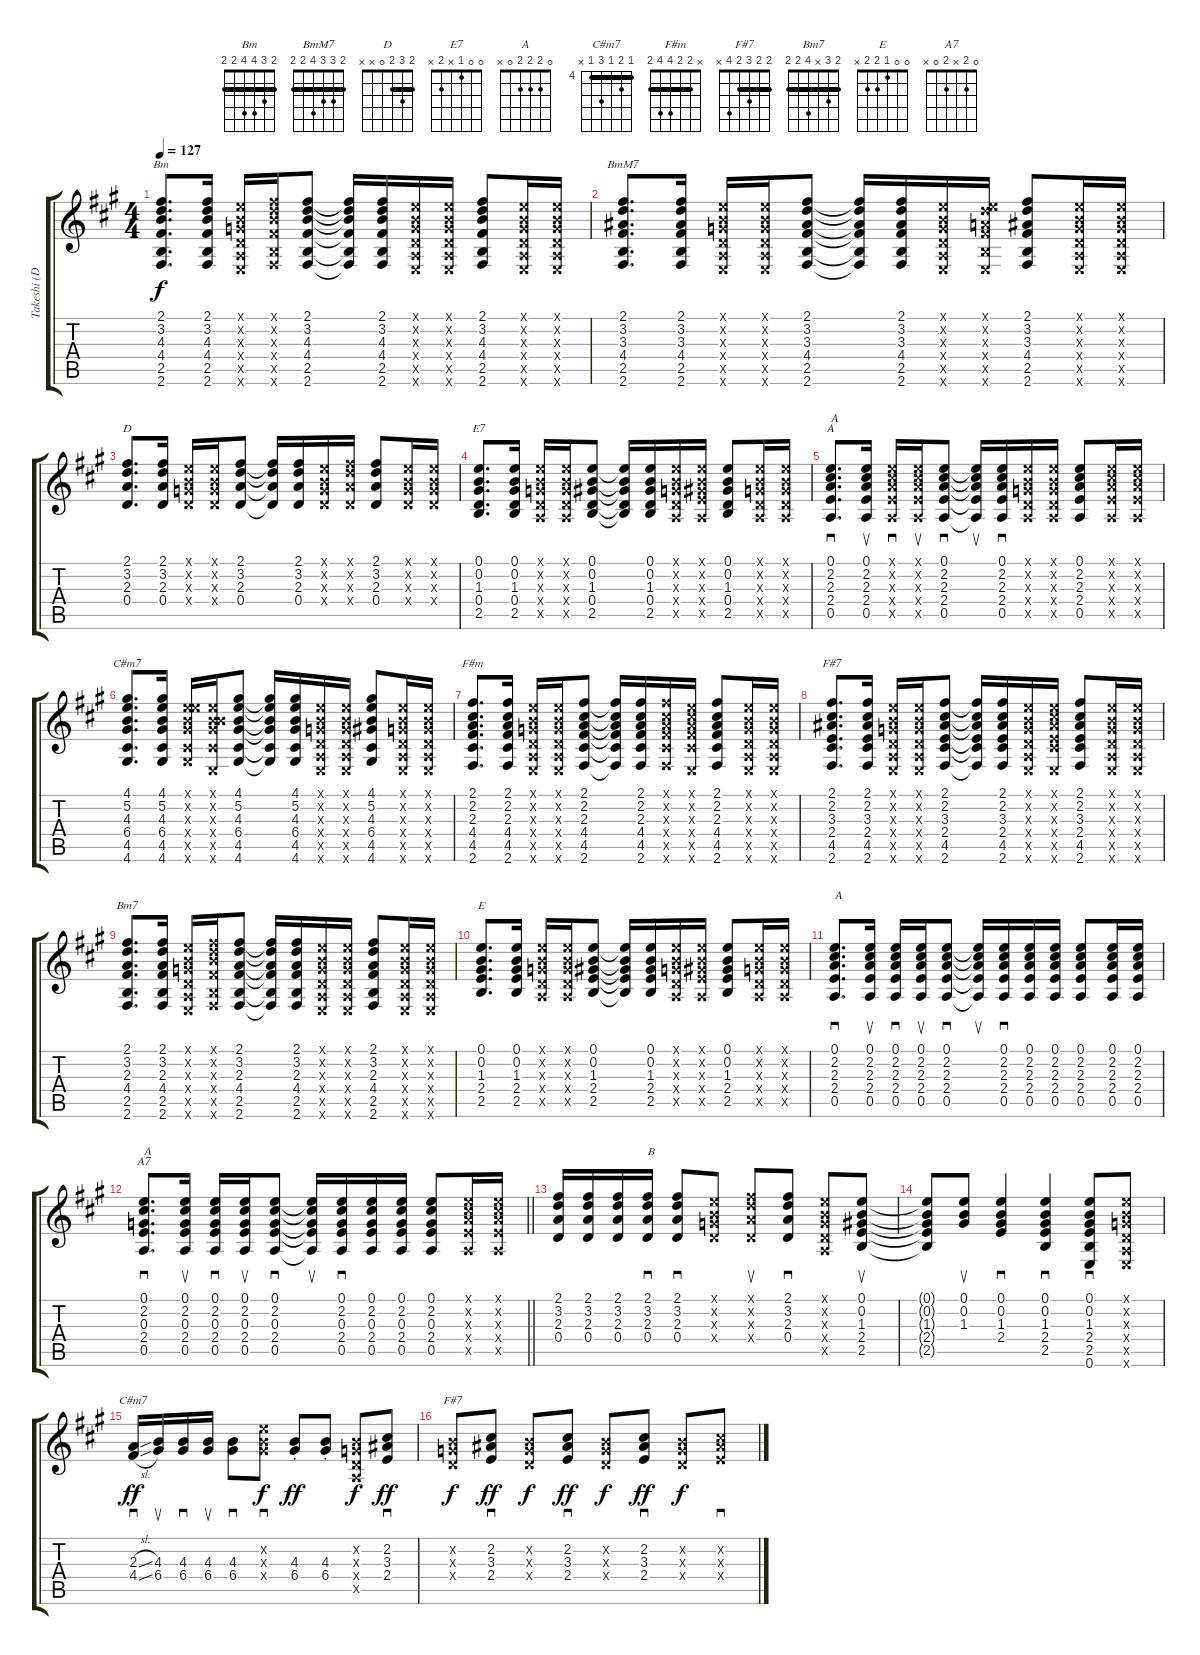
\track ("Takeshi (Depa) Miura" "Takeshi (D") {instrument acousticguitarsteel}
\staff {score tabs}
\tuning (E4 B3 G3 D3 A2 E2) {hide}
\chord ("Bm" 2 3 4 4 2 2) {barre 2}
\chord ("BmM7" 2 3 3 4 2 2) {barre 2}
\chord ("D" 2 3 2 0 x x) {barre 2}
\chord ("E7" 0 0 1 x 2 x)
\chord ("A" 0 2 2 2 0 x)
\chord ("C#m7" x 5 4 6 4 4) {firstfret 4 barre 4}
\chord ("F#m" x 2 2 4 4 2) {barre 2}
\chord ("F#7" x 2 3 2 4 2) {barre 2}
\chord ("Bm7" 2 3 x 4 2 2) {barre 2}
\chord ("E" 0 0 1 2 2 x)
\chord ("A7" 0 2 x 2 0 x)
\chord ("C#m7" 4 5 4 6 4 x) {firstfret 4 barre 4}
\chord ("F#7" 2 2 3 2 4 x) {barre 2}
\ts (4 4)
\tempo 127
\clef g2
\ks a
(2.1 3.2 4.3 4.4 2.5 2.6).8{d ch "Bm" dy f} (2.1 3.2 4.3 4.4 2.5 2.6).16 (0.1{x} 0.2{x} 0.3{x} 0.4{x} 0.5{x} 0.6{x}).16 (2.1{x} 3.2{x} 4.3{x} 4.4{x} 2.5{x} 2.6{x}).16 (2.1 3.2 4.3 4.4 2.5 2.6).8 (2.1{t} 3.2{t} 4.3{t} 4.4{t} 2.5{t} 2.6{t}).16 (2.1 3.2 4.3 4.4 2.5 2.6).16 (0.1{x} 0.2{x} 0.3{x} 0.4{x} 0.5{x} 0.6{x}).16 (0.1{x} 0.2{x} 0.3{x} 0.4{x} 0.5{x} 0.6{x}).16 (2.1 3.2 4.3 4.4 2.5 2.6).8 (0.1{x} 0.2{x} 0.3{x} 0.4{x} 0.5{x} 0.6{x}).16 (0.1{x} 0.2{x} 0.3{x} 0.4{x} 0.5{x} 0.6{x}).16 |
(2.1 3.2 3.3 4.4 2.5 2.6).8{d ch "BmM7"} (2.1 3.2 3.3 4.4 2.5 2.6).16 (0.1{x} 0.2{x} 0.3{x} 0.4{x} 0.5{x} 0.6{x}).16 (0.1{x} 0.2{x} 0.3{x} 0.4{x} 0.5{x} 0.6{x}).16 (2.1 3.2 3.3 4.4 2.5 2.6).8 (2.1{t} 3.2{t} 3.3{t} 4.4{t} 2.5{t} 2.6{t}).16 (2.1 3.2 3.3 4.4 2.5 2.6).16 (0.1{x} 0.2{x} 0.3{x} 0.4{x} 0.5{x} 0.6{x}).16 (0.1{x} 3.2{x} 2.3{x} 4.4{x} 2.5{x} 0.6{x}).16 (2.1 3.2 3.3 4.4 2.5 2.6).8 (0.1{x} 0.2{x} 0.3{x} 0.4{x} 0.5{x} 0.6{x}).16 (0.1{x} 0.2{x} 0.3{x} 0.4{x} 0.5{x} 0.6{x}).16 |
(2.1 3.2 2.3 0.4).8{d ch "D"} (2.1 3.2 2.3 0.4).16 (0.1{x} 0.2{x} 0.3{x} 0.4{x}).16 (0.1{x} 0.2{x} 0.3{x} 0.4{x}).16 (2.1 3.2 2.3 0.4).8 (2.1{t} 3.2{t} 2.3{t} 0.4{t}).16 (2.1 3.2 2.3 0.4).16 (0.1{x} 0.2{x} 0.3{x} 0.4{x}).16 (2.1{x} 3.2{x} 2.3{x} 0.4{x}).16 (2.1 3.2 2.3 0.4).8 (0.1{x} 0.2{x} 0.3{x} 0.4{x}).16 (0.1{x} 0.2{x} 0.3{x} 0.4{x}).16 |
(0.1 0.2 1.3 0.4 2.5).8{d ch "E7"} (0.1 0.2 1.3 0.4 2.5).16 (0.1{x} 0.2{x} 0.3{x} 0.4{x} 0.5{x}).16 (0.1{x} 0.2{x} 0.3{x} 0.4{x} 0.5{x}).16 (0.1 0.2 1.3 0.4 2.5).8 (0.1{t} 0.2{t} 1.3{t} 0.4{t} 2.5{t}).16 (0.1 0.2 1.3 0.4 2.5).16 (0.1{x} 0.2{x} 0.3{x} 0.4{x} 0.5{x}).16 (0.1{x} 0.2{x} 1.3{x} 2.4{x} 0.5{x}).16 (0.1 0.2 1.3 0.4 2.5).8 (0.1{x} 0.2{x} 0.3{x} 0.4{x} 0.5{x}).16 (0.1{x} 0.2{x} 0.3{x} 0.4{x} 0.5{x}).16 |
(0.1 2.2 2.3 2.4 0.5).8{d sd ch "A" txt "A"} (0.1 2.2 2.3 2.4 0.5).16{su} (0.1{x} 2.2{x} 2.3{x} 2.4{x} 0.5{x}).16{sd} (0.1{x} 2.2{x} 2.3{x} 2.4{x} 0.5{x}).16{su} (0.1 2.2 2.3 2.4 0.5).8{sd} (0.1{t} 2.2{t} 2.3{t} 2.4{t} 0.5{t}).16{su} (0.1 2.2 2.3 2.4 0.5).16{sd} (0.1{x} 0.2{x} 0.3{x} 0.4{x} 0.5{x}).16 (0.1{x} 0.2{x} 0.3{x} 0.4{x} 0.5{x}).16 (0.1 2.2 2.3 2.4 0.5).8 (0.1{x} 2.2{x} 2.3{x} 2.4{x} 0.5{x}).16 (0.1{x} 2.2{x} 2.3{x} 2.4{x} 0.5{x}).16 |
(4.1 5.2 4.3 6.4 4.5 4.6).8{d ch "C#m7"} (4.1 5.2 4.3 6.4 4.5 4.6).16 (0.1{x} 5.2{x} 4.3{x} 6.4{x} 4.5{x} 4.6{x}).16 (0.1{x} 0.2{x} 4.3{x} 6.4{x} 4.5{x} 0.6{x}).16 (4.1 5.2 4.3 6.4 4.5 4.6).8 (4.1{t} 5.2{t} 4.3{t} 6.4{t} 4.5{t} 4.6{t}).16 (4.1 5.2 4.3 6.4 4.5 4.6).16 (0.1{x} 0.2{x} 0.3{x} 0.4{x} 0.5{x} 0.6{x}).16 (0.1{x} 0.2{x} 0.3{x} 0.4{x} 0.5{x} 0.6{x}).16 (4.1 5.2 4.3 6.4 4.5 4.6).8 (0.1{x} 0.2{x} 0.3{x} 0.4{x} 0.5{x} 0.6{x}).16 (0.1{x} 0.2{x} 0.3{x} 0.4{x} 0.5{x} 0.6{x}).16 |
(2.1 2.2 2.3 4.4 4.5 2.6).8{d ch "F#m"} (2.1 2.2 2.3 4.4 4.5 2.6).16 (0.1{x} 0.2{x} 0.3{x} 0.4{x} 0.5{x} 0.6{x}).16 (0.1{x} 0.2{x} 0.3{x} 0.4{x} 0.5{x} 0.6{x}).16 (2.1 2.2 2.3 4.4 4.5 2.6).8 (2.1{t} 2.2{t} 2.3{t} 4.4{t} 4.5{t} 2.6{t}).16 (2.1 2.2 2.3 4.4 4.5 2.6).16 (2.1{x} 2.2{x} 2.3{x} 4.4{x} 4.5{x} 2.6{x}).16 (0.1{x} 2.2{x} 2.3{x} 4.4{x} 4.5{x} 0.6{x}).16 (2.1 2.2 2.3 4.4 4.5 2.6).8 (0.1{x} 0.2{x} 0.3{x} 0.4{x} 0.5{x} 0.6{x}).16 (0.1{x} 0.2{x} 0.3{x} 0.4{x} 0.5{x} 0.6{x}).16 |
(2.1 2.2 3.3 2.4 4.5 2.6).8{d ch "F#7"} (2.1 2.2 3.3 2.4 4.5 2.6).16 (0.1{x} 0.2{x} 0.3{x} 0.4{x} 0.5{x} 0.6{x}).16 (0.1{x} 0.2{x} 0.3{x} 0.4{x} 0.5{x} 0.6{x}).16 (2.1 2.2 3.3 2.4 4.5 2.6).8 (2.1{t} 2.2{t} 3.3{t} 2.4{t} 4.5{t} 2.6{t}).16 (2.1 2.2 3.3 2.4 4.5 2.6).16 (0.1{x} 0.2{x} 0.3{x} 0.4{x} 0.5{x} 0.6{x}).16 (0.1{x} 2.2{x} 3.3{x} 2.4{x} 4.5{x} 0.6{x}).16 (2.1 2.2 3.3 2.4 4.5 2.6).8 (0.1{x} 0.2{x} 0.3{x} 0.4{x} 0.5{x} 0.6{x}).16 (0.1{x} 0.2{x} 0.3{x} 0.4{x} 0.5{x} 0.6{x}).16 |
(2.1 3.2 2.3 4.4 2.5 2.6).8{d ch "Bm7"} (2.1 3.2 2.3 4.4 2.5 2.6).16 (0.1{x} 0.2{x} 0.3{x} 0.4{x} 0.5{x} 0.6{x}).16 (2.1{x} 3.2{x} 4.3{x} 4.4{x} 2.5{x} 2.6{x}).16 (2.1 3.2 2.3 4.4 2.5 2.6).8 (2.1{t} 3.2{t} 2.3{t} 4.4{t} 2.5{t} 2.6{t}).16 (2.1 3.2 2.3 4.4 2.5 2.6).16 (0.1{x} 0.2{x} 0.3{x} 0.4{x} 0.5{x} 0.6{x}).16 (0.1{x} 0.2{x} 0.3{x} 0.4{x} 0.5{x} 0.6{x}).16 (2.1 3.2 2.3 4.4 2.5 2.6).8 (0.1{x} 0.2{x} 0.3{x} 0.4{x} 0.5{x} 0.6{x}).16 (0.1{x} 0.2{x} 0.3{x} 0.4{x} 0.5{x} 0.6{x}).16 |
(0.1 0.2 1.3 2.4 2.5).8{d ch "E"} (0.1 0.2 1.3 2.4 2.5).16 (0.1{x} 0.2{x} 0.3{x} 0.4{x} 0.5{x}).16 (0.1{x} 0.2{x} 0.3{x} 0.4{x} 0.5{x}).16 (0.1 0.2 1.3 2.4 2.5).8 (0.1{t} 0.2{t} 1.3{t} 2.4{t} 2.5{t}).16 (0.1 0.2 1.3 2.4 2.5).16 (0.1{x} 0.2{x} 0.3{x} 0.4{x} 0.5{x}).16 (0.1{x} 0.2{x} 1.3{x} 2.4{x} 0.5{x}).16 (0.1 0.2 1.3 2.4 2.5).8 (0.1{x} 0.2{x} 0.3{x} 0.4{x} 0.5{x}).16 (0.1{x} 0.2{x} 0.3{x} 0.4{x} 0.5{x}).16 |
(0.1 2.2 2.3 2.4 0.5).8{d sd txt "A"} (0.1 2.2 2.3 2.4 0.5).16{su} (0.1 2.2 2.3 2.4 0.5).16{sd} (0.1 2.2 2.3 2.4 0.5).16{su} (0.1 2.2 2.3 2.4 0.5).8{sd} (0.1{t} 2.2{t} 2.3{t} 2.4{t} 0.5{t}).16{su} (0.1 2.2 2.3 2.4 0.5).16{sd} (0.1 2.2 2.3 2.4 0.5).16 (0.1 2.2 2.3 2.4 0.5).16 (0.1 2.2 2.3 2.4 0.5).8 (0.1 2.2 2.3 2.4 0.5).16 (0.1 2.2 2.3 2.4 0.5).16 |
\barLineRight lightlight
(0.1 2.2 0.3 2.4 0.5).8{d sd ch "A7" txt "A"} (0.1 2.2 0.3 2.4 0.5).16{su} (0.1 2.2 0.3 2.4 0.5).16{sd} (0.1 2.2 0.3 2.4 0.5).16{su} (0.1 2.2 0.3 2.4 0.5).8{sd} (0.1{t} 2.2{t} 0.3{t} 2.4{t} 0.5{t}).16{su} (0.1 2.2 0.3 2.4 0.5).16{sd} (0.1 2.2 0.3 2.4 0.5).16 (0.1 2.2 0.3 2.4 0.5).16 (0.1 2.2 0.3 2.4 0.5).8 (0.1{x} 2.2{x} 2.3{x} 2.4{x} 0.5{x}).16 (0.1{x} 2.2{x} 2.3{x} 2.4{x} 0.5{x}).16 |
(2.1 3.2 2.3 0.4).16 (2.1 3.2 2.3 0.4).16 (2.1 3.2 2.3 0.4).16 (2.1 3.2 2.3 0.4).16{sd txt "B"} (2.1 3.2 2.3 0.4).8{sd} (0.1{x} 0.2{x} 0.3{x} 0.4{x}).8 (2.1{x} 3.2{x} 2.3{x} 0.4{x}).8{su} (2.1 3.2 2.3 0.4).8{sd} (0.1{x} 0.2{x} 0.3{x} 0.4{x} 0.5{x}).8 (0.1 0.2 1.3 2.4 2.5).8{su} |
(0.1{t} 0.2{t} 1.3{t} 2.4{t} 2.5{t}).8 (0.1 0.2 1.3).8{su} (0.1 0.2 1.3 2.4).4{sd} (0.1 0.2 1.3 2.4 2.5).4{sd} (0.1 0.2 1.3 2.4 2.5 0.6).8{sd} (0.1{x} 0.2{x} 0.3{x} 0.4{x} 0.5{x} 0.6{x}).8 |
(2.3{sl} 4.4{sl}).16{sd ch "C#m7" dy ff} (4.3 6.4).16{su} (4.3 6.4).16{sd} (4.3 6.4).16{su} (4.3 6.4).8{sd} (5.2{x} 4.3{x} 6.4{x}).8{sd dy f} (4.3{st} 6.4{st}).8{dy ff} (4.3{st} 6.4{st}).8 (0.2{x} 0.3{x} 0.4{x} 0.5{x}).8{dy f} (2.2 3.3 2.4).8{sd dy ff} |
(0.2{x} 0.3{x} 0.4{x}).8{ch "F#7" dy f} (2.2 3.3 2.4).8{sd dy ff} (0.2{x} 0.3{x} 0.4{x}).8{dy f} (2.2 3.3 2.4).8{sd dy ff} (0.2{x} 0.3{x} 0.4{x}).8{dy f} (2.2 3.3 2.4).8{sd dy ff} (0.2{x} 0.3{x} 0.4{x}).8{dy f} (2.2{x} 3.3{x} 2.4{x}).8{sd}
